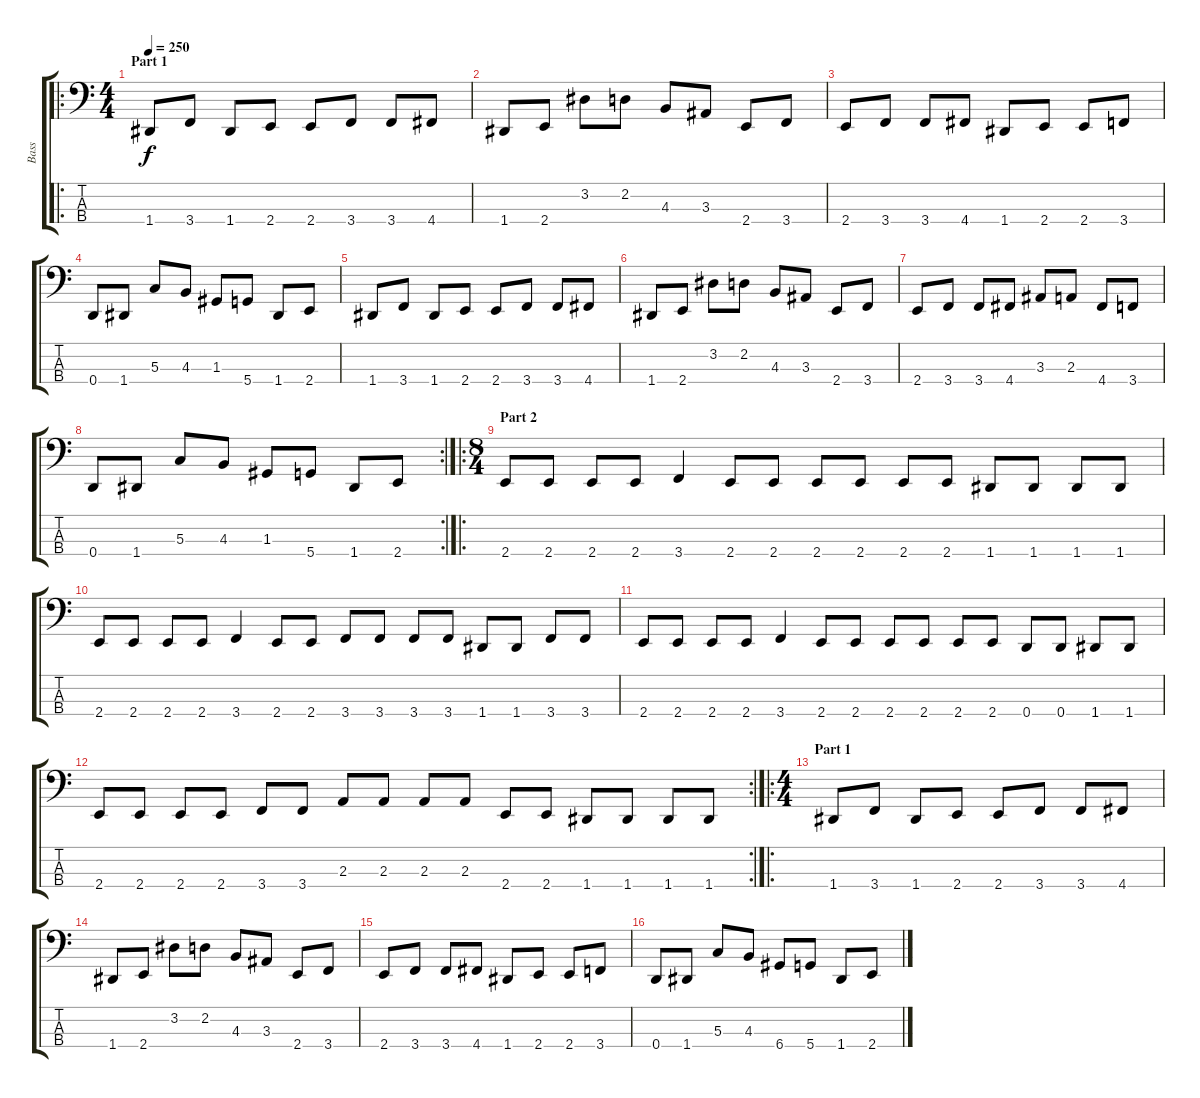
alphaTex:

\track ("Bass" "Bass") {instrument electricbassfinger}
\staff {score tabs}
\tuning (F2 C2 G1 D1) {hide}
\ro
\ts (4 4)
\section ("" "Part 1")
\tempo 250
\clef f4
\ks c
1.4.8{dy f instrument electricbassfinger} 3.4.8 1.4.8 2.4.8 2.4.8 3.4.8 3.4.8 4.4.8 |
1.4.8 2.4.8 3.2.8 2.2.8 4.3.8 3.3.8 2.4.8 3.4.8 |
2.4.8 3.4.8 3.4.8 4.4.8 1.4.8 2.4.8 2.4.8 3.4.8 |
0.4.8 1.4.8 5.3.8 4.3.8 1.3.8 5.4.8 1.4.8 2.4.8 |
1.4.8 3.4.8 1.4.8 2.4.8 2.4.8 3.4.8 3.4.8 4.4.8 |
1.4.8 2.4.8 3.2.8 2.2.8 4.3.8 3.3.8 2.4.8 3.4.8 |
2.4.8 3.4.8 3.4.8 4.4.8 3.3.8 2.3.8 4.4.8 3.4.8 |
\rc 2
0.4.8 1.4.8 5.3.8 4.3.8 1.3.8 5.4.8 1.4.8 2.4.8 |
\ro
\ts (8 4)
\section ("" "Part 2")
2.4.8 2.4.8 2.4.8 2.4.8 3.4.4 2.4.8 2.4.8 2.4.8 2.4.8 2.4.8 2.4.8 1.4.8 1.4.8 1.4.8 1.4.8 |
2.4.8 2.4.8 2.4.8 2.4.8 3.4.4 2.4.8 2.4.8 3.4.8 3.4.8 3.4.8 3.4.8 1.4.8 1.4.8 3.4.8 3.4.8 |
2.4.8 2.4.8 2.4.8 2.4.8 3.4.4 2.4.8 2.4.8 2.4.8 2.4.8 2.4.8 2.4.8 0.4.8 0.4.8 1.4.8 1.4.8 |
\rc 2
2.4.8 2.4.8 2.4.8 2.4.8 3.4.8 3.4.8 2.3.8 2.3.8 2.3.8 2.3.8 2.4.8 2.4.8 1.4.8 1.4.8 1.4.8 1.4.8 |
\ro
\ts (4 4)
\section ("" "Part 1")
1.4.8 3.4.8 1.4.8 2.4.8 2.4.8 3.4.8 3.4.8 4.4.8 |
1.4.8 2.4.8 3.2.8 2.2.8 4.3.8 3.3.8 2.4.8 3.4.8 |
2.4.8 3.4.8 3.4.8 4.4.8 1.4.8 2.4.8 2.4.8 3.4.8 |
0.4.8 1.4.8 5.3.8 4.3.8 6.4.8 5.4.8 1.4.8 2.4.8
